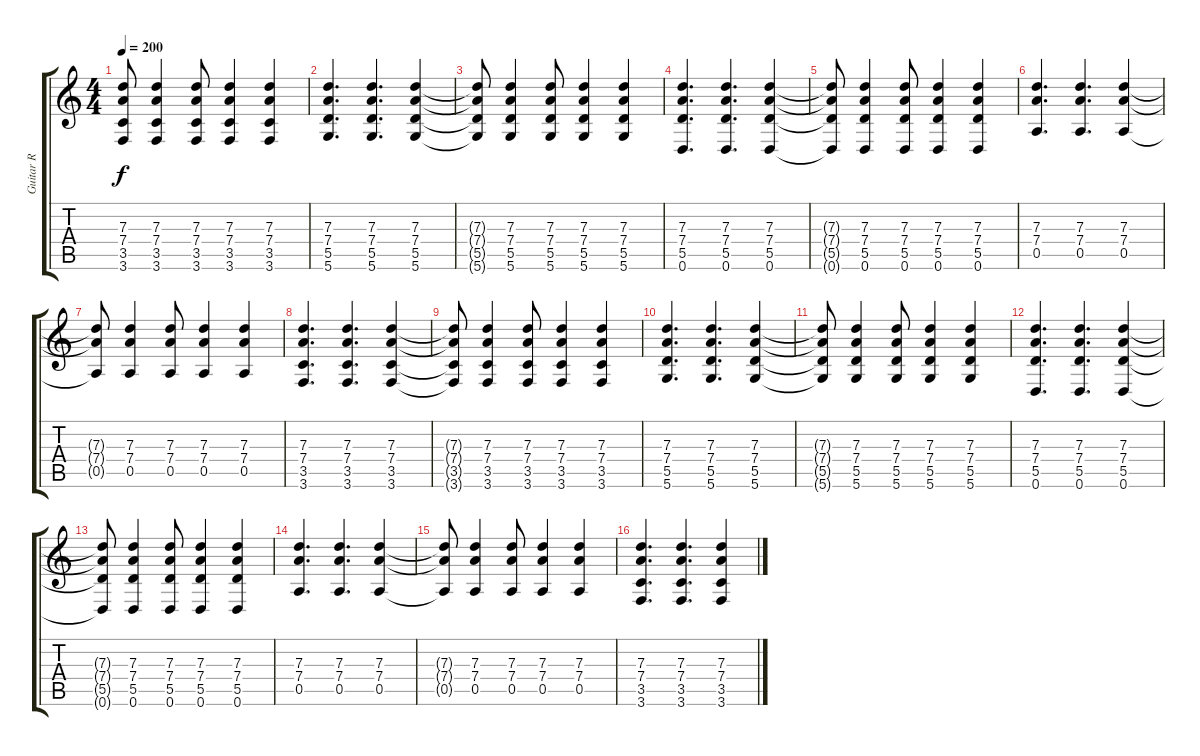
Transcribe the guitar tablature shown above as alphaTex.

\track ("Guitar R" "Guitar R") {instrument distortionguitar}
\staff {score tabs}
\tuning (E4 B3 G3 D3 A2 D2) {hide}
\ts (4 4)
\tempo 200
\clef g2
\ks c
(7.3{t} 7.4{t} 3.5{t} 3.6{t}).8{dy f} (7.3 7.4 3.5 3.6).4 (7.3 7.4 3.5 3.6).8 (7.3 7.4 3.5 3.6).4 (7.3 7.4 3.5 3.6).4 |
(7.3 7.4 5.5 5.6).4{d} (7.3 7.4 5.5 5.6).4{d} (7.3 7.4 5.5 5.6).4 |
(7.3{t} 7.4{t} 5.5{t} 5.6{t}).8 (7.3 7.4 5.5 5.6).4 (7.3 7.4 5.5 5.6).8 (7.3 7.4 5.5 5.6).4 (7.3 7.4 5.5 5.6).4 |
(7.3 7.4 5.5 0.6).4{d} (7.3 7.4 5.5 0.6).4{d} (7.3 7.4 5.5 0.6).4 |
(7.3{t} 7.4{t} 5.5{t} 0.6{t}).8 (7.3 7.4 5.5 0.6).4 (7.3 7.4 5.5 0.6).8 (7.3 7.4 5.5 0.6).4 (7.3 7.4 5.5 0.6).4 |
(7.3 7.4 0.5).4{d} (7.3 7.4 0.5).4{d} (7.3 7.4 0.5).4 |
(7.3{t} 7.4{t} 0.5{t}).8 (7.3 7.4 0.5).4 (7.3 7.4 0.5).8 (7.3 7.4 0.5).4 (7.3 7.4 0.5).4 |
(7.3 7.4 3.5 3.6).4{d} (7.3 7.4 3.5 3.6).4{d} (7.3 7.4 3.5 3.6).4 |
(7.3{t} 7.4{t} 3.5{t} 3.6{t}).8 (7.3 7.4 3.5 3.6).4 (7.3 7.4 3.5 3.6).8 (7.3 7.4 3.5 3.6).4 (7.3 7.4 3.5 3.6).4 |
(7.3 7.4 5.5 5.6).4{d} (7.3 7.4 5.5 5.6).4{d} (7.3 7.4 5.5 5.6).4 |
(7.3{t} 7.4{t} 5.5{t} 5.6{t}).8 (7.3 7.4 5.5 5.6).4 (7.3 7.4 5.5 5.6).8 (7.3 7.4 5.5 5.6).4 (7.3 7.4 5.5 5.6).4 |
(7.3 7.4 5.5 0.6).4{d} (7.3 7.4 5.5 0.6).4{d} (7.3 7.4 5.5 0.6).4 |
(7.3{t} 7.4{t} 5.5{t} 0.6{t}).8 (7.3 7.4 5.5 0.6).4 (7.3 7.4 5.5 0.6).8 (7.3 7.4 5.5 0.6).4 (7.3 7.4 5.5 0.6).4 |
(7.3 7.4 0.5).4{d} (7.3 7.4 0.5).4{d} (7.3 7.4 0.5).4 |
(7.3{t} 7.4{t} 0.5{t}).8 (7.3 7.4 0.5).4 (7.3 7.4 0.5).8 (7.3 7.4 0.5).4 (7.3 7.4 0.5).4 |
(7.3 7.4 3.5 3.6).4{d} (7.3 7.4 3.5 3.6).4{d} (7.3 7.4 3.5 3.6).4
